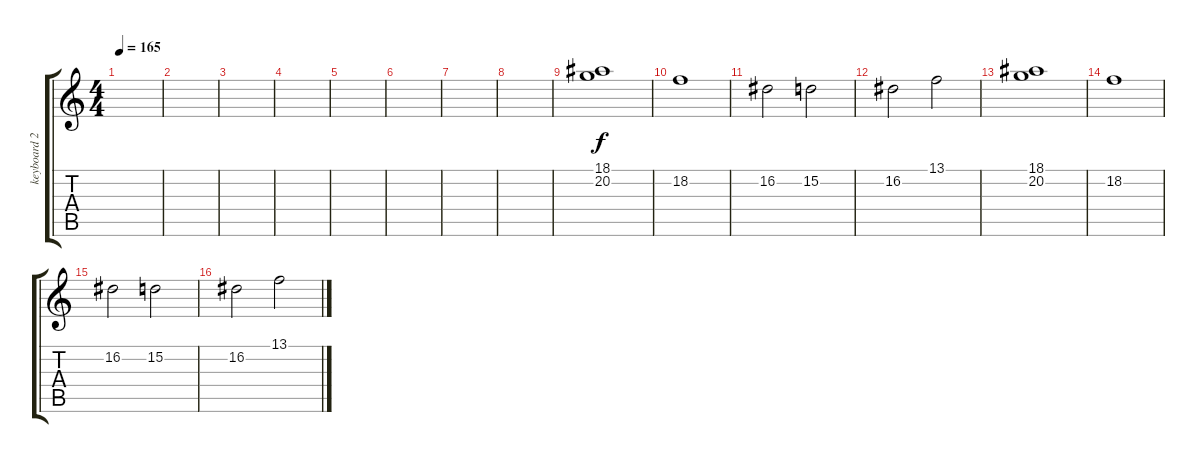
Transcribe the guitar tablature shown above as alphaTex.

\track ("keyboard 2" "keyboard 2") {instrument stringensemble2}
\staff {score tabs}
\tuning (E4 B3 G3 D3 A2 E2) {hide}
\ts (4 4)
\tempo 165
\clef g2
\ks c
|
|
|
|
|
|
|
|
(18.1 20.2).1 |
18.2.1 |
16.2.2 15.2.2 |
16.2.2 13.1.2 |
(18.1 20.2).1 |
18.2.1 |
16.2.2{volume 5} 15.2.2 |
16.2.2 13.1.2
